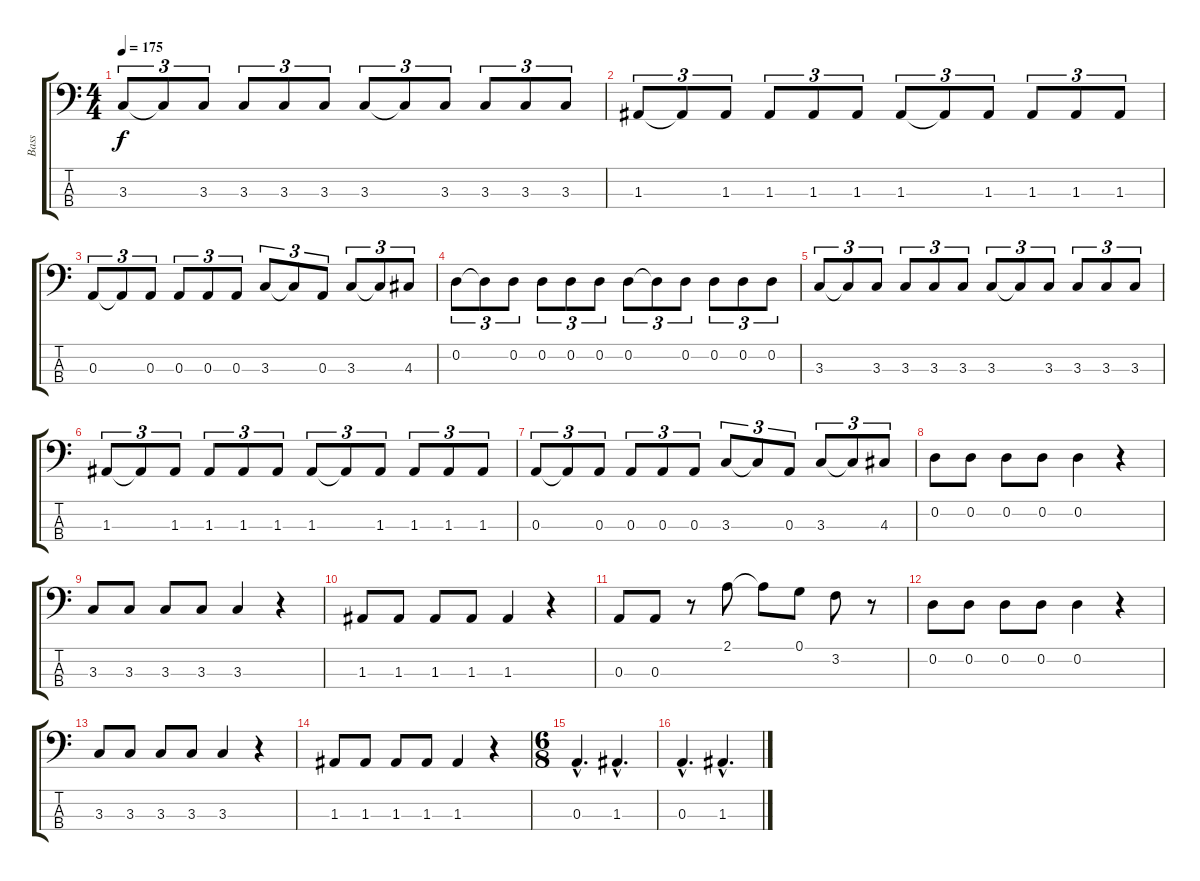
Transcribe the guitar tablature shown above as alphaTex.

\track ("Bass" "Bass") {instrument electricbassfinger}
\staff {score tabs}
\tuning (G2 D2 A1 E1) {hide}
\ts (4 4)
\tempo 175
\clef f4
\ks c
3.3.8{tu (3 2) dy f} 3.3{t}.8{tu (3 2)} 3.3.8{tu (3 2)} 3.3.8{tu (3 2)} 3.3.8{tu (3 2)} 3.3.8{tu (3 2)} 3.3.8{tu (3 2)} 3.3{t}.8{tu (3 2)} 3.3.8{tu (3 2)} 3.3.8{tu (3 2)} 3.3.8{tu (3 2)} 3.3.8{tu (3 2)} |
1.3.8{tu (3 2)} 1.3{t}.8{tu (3 2)} 1.3.8{tu (3 2)} 1.3.8{tu (3 2)} 1.3.8{tu (3 2)} 1.3.8{tu (3 2)} 1.3.8{tu (3 2)} 1.3{t}.8{tu (3 2)} 1.3.8{tu (3 2)} 1.3.8{tu (3 2)} 1.3.8{tu (3 2)} 1.3.8{tu (3 2)} |
0.3.8{tu (3 2)} 0.3{t}.8{tu (3 2)} 0.3.8{tu (3 2)} 0.3.8{tu (3 2)} 0.3.8{tu (3 2)} 0.3.8{tu (3 2)} 3.3.8{tu (3 2)} 3.3{t}.8{tu (3 2)} 0.3.8{tu (3 2)} 3.3.8{tu (3 2)} 3.3{t}.8{tu (3 2)} 4.3.8{tu (3 2)} |
0.2.8{tu (3 2)} 0.2{t}.8{tu (3 2)} 0.2.8{tu (3 2)} 0.2.8{tu (3 2)} 0.2.8{tu (3 2)} 0.2.8{tu (3 2)} 0.2.8{tu (3 2)} 0.2{t}.8{tu (3 2)} 0.2.8{tu (3 2)} 0.2.8{tu (3 2)} 0.2.8{tu (3 2)} 0.2.8{tu (3 2)} |
3.3.8{tu (3 2)} 3.3{t}.8{tu (3 2)} 3.3.8{tu (3 2)} 3.3.8{tu (3 2)} 3.3.8{tu (3 2)} 3.3.8{tu (3 2)} 3.3.8{tu (3 2)} 3.3{t}.8{tu (3 2)} 3.3.8{tu (3 2)} 3.3.8{tu (3 2)} 3.3.8{tu (3 2)} 3.3.8{tu (3 2)} |
1.3.8{tu (3 2)} 1.3{t}.8{tu (3 2)} 1.3.8{tu (3 2)} 1.3.8{tu (3 2)} 1.3.8{tu (3 2)} 1.3.8{tu (3 2)} 1.3.8{tu (3 2)} 1.3{t}.8{tu (3 2)} 1.3.8{tu (3 2)} 1.3.8{tu (3 2)} 1.3.8{tu (3 2)} 1.3.8{tu (3 2)} |
0.3.8{tu (3 2)} 0.3{t}.8{tu (3 2)} 0.3.8{tu (3 2)} 0.3.8{tu (3 2)} 0.3.8{tu (3 2)} 0.3.8{tu (3 2)} 3.3.8{tu (3 2)} 3.3{t}.8{tu (3 2)} 0.3.8{tu (3 2)} 3.3.8{tu (3 2)} 3.3{t}.8{tu (3 2)} 4.3.8{tu (3 2)} |
0.2.8 0.2.8 0.2.8 0.2.8 0.2.4 r.4 |
3.3.8 3.3.8 3.3.8 3.3.8 3.3.4 r.4 |
1.3.8 1.3.8 1.3.8 1.3.8 1.3.4 r.4 |
0.3.8 0.3.8 r.8 2.1.8 2.1{t}.8 0.1.8 3.2.8 r.8 |
0.2.8 0.2.8 0.2.8 0.2.8 0.2.4 r.4 |
3.3.8 3.3.8 3.3.8 3.3.8 3.3.4 r.4 |
1.3.8 1.3.8 1.3.8 1.3.8 1.3.4 r.4 |
\ts (6 8)
0.3{hac}.4{d} 1.3{hac}.4{d} |
0.3{hac}.4{d} 1.3{hac}.4{d}
